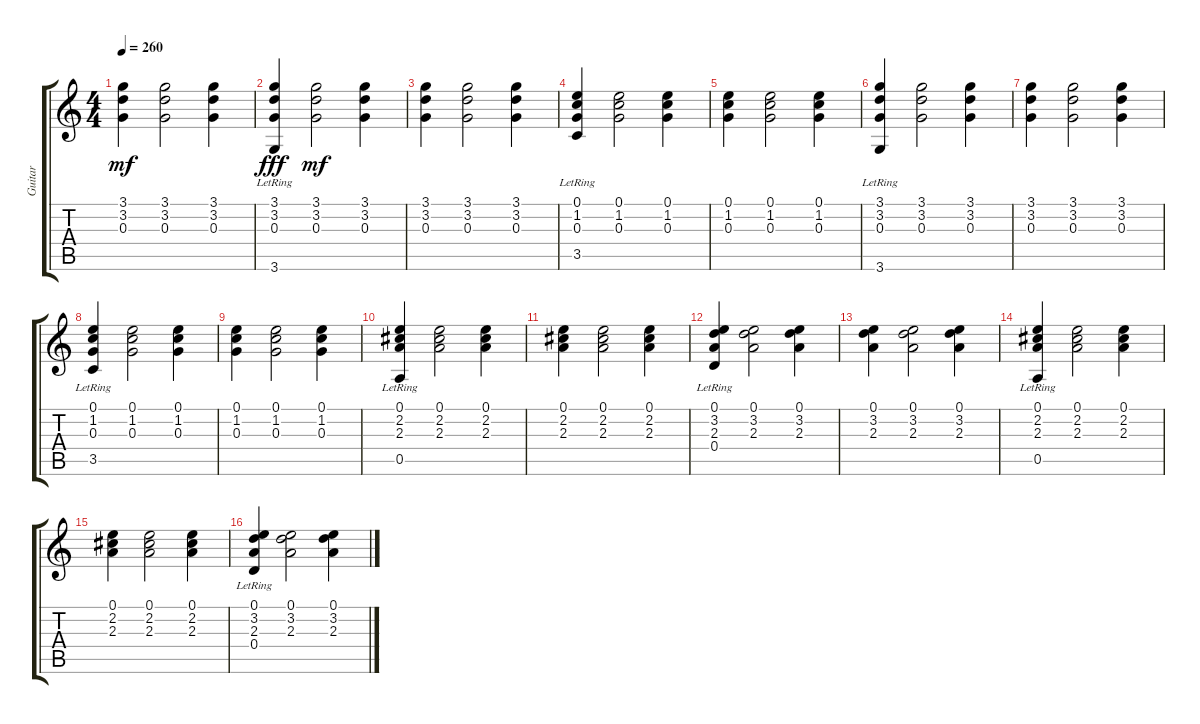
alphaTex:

\track ("Guitar" "Guitar") {instrument acousticguitarnylon}
\staff {score tabs}
\tuning (E4 B3 G3 D3 A2 E2) {hide}
\ts (4 4)
\tempo 260
\clef g2
\ks c
(3.1 3.2 0.3).4{dy mf} (3.1 3.2 0.3).2 (3.1 3.2 0.3).4 |
(3.1{lr} 3.2{lr} 0.3{lr} 3.6{lr}).4{dy fff} (3.1 3.2 0.3).2{dy mf} (3.1 3.2 0.3).4 |
(3.1 3.2 0.3).4 (3.1 3.2 0.3).2 (3.1 3.2 0.3).4 |
(0.1{lr} 1.2{lr} 0.3{lr} 3.5{lr}).4 (0.1 1.2 0.3).2 (0.1 1.2 0.3).4 |
(0.1 1.2 0.3).4 (0.1 1.2 0.3).2 (0.1 1.2 0.3).4 |
(3.1{lr} 3.2{lr} 0.3{lr} 3.6{lr}).4 (3.1 3.2 0.3).2 (3.1 3.2 0.3).4 |
(3.1 3.2 0.3).4 (3.1 3.2 0.3).2 (3.1 3.2 0.3).4 |
(0.1{lr} 1.2{lr} 0.3{lr} 3.5{lr}).4 (0.1 1.2 0.3).2 (0.1 1.2 0.3).4 |
(0.1 1.2 0.3).4 (0.1 1.2 0.3).2 (0.1 1.2 0.3).4 |
(0.1{lr} 2.2{lr} 2.3{lr} 0.5{lr}).4 (0.1 2.2 2.3).2 (0.1 2.2 2.3).4 |
(0.1 2.2 2.3).4 (0.1 2.2 2.3).2 (0.1 2.2 2.3).4 |
(0.1{lr} 3.2{lr} 2.3{lr} 0.4{lr}).4 (0.1 3.2 2.3).2 (0.1 3.2 2.3).4 |
(0.1 3.2 2.3).4 (0.1 3.2 2.3).2 (0.1 3.2 2.3).4 |
(0.1{lr} 2.2{lr} 2.3{lr} 0.5{lr}).4 (0.1 2.2 2.3).2 (0.1 2.2 2.3).4 |
(0.1 2.2 2.3).4 (0.1 2.2 2.3).2 (0.1 2.2 2.3).4 |
(0.1{lr} 3.2{lr} 2.3{lr} 0.4{lr}).4 (0.1 3.2 2.3).2 (0.1 3.2 2.3).4
